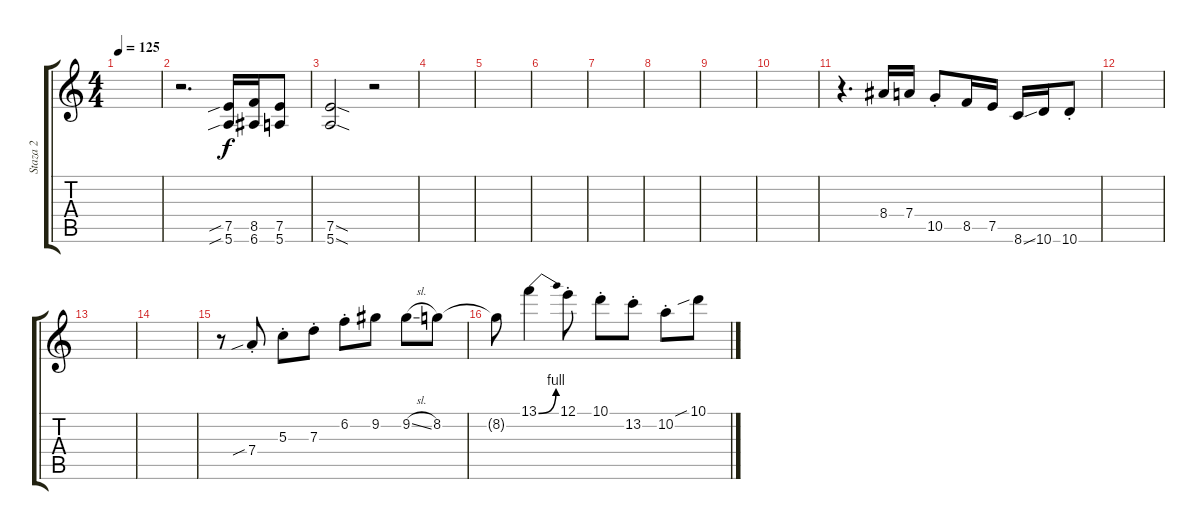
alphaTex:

\track ("Staza 2" "Staza 2") {instrument distortionguitar}
\staff {score tabs}
\tuning (E4 B3 G3 D3 A2 E2) {hide}
\ts (4 4)
\tempo 125
\clef g2
\ks c
|
r.2{d} (7.5{sib} 5.6{sib}).16 (8.5 6.6).16 (7.5 5.6).8 |
(7.5{sod} 5.6{sod}).2 r.2 |
|
|
|
|
|
|
|
r.4{d} 8.4.16 7.4.16 10.5{st}.8 8.5.16 7.5.16 8.6{sou}.16 10.6.16 10.6{st}.8 |
|
|
|
r.8 7.4{sib st}.8 5.3{st}.8 7.3{st}.8 6.2{st}.8 9.2.8 9.2{sl}.8 8.2.8 |
8.2{t}.8 13.1{be (bend 0 0 60 4)}.4 12.1{st}.8 10.1{st}.8 13.2{st}.8 10.2{st}.8 10.1{sib}.8
